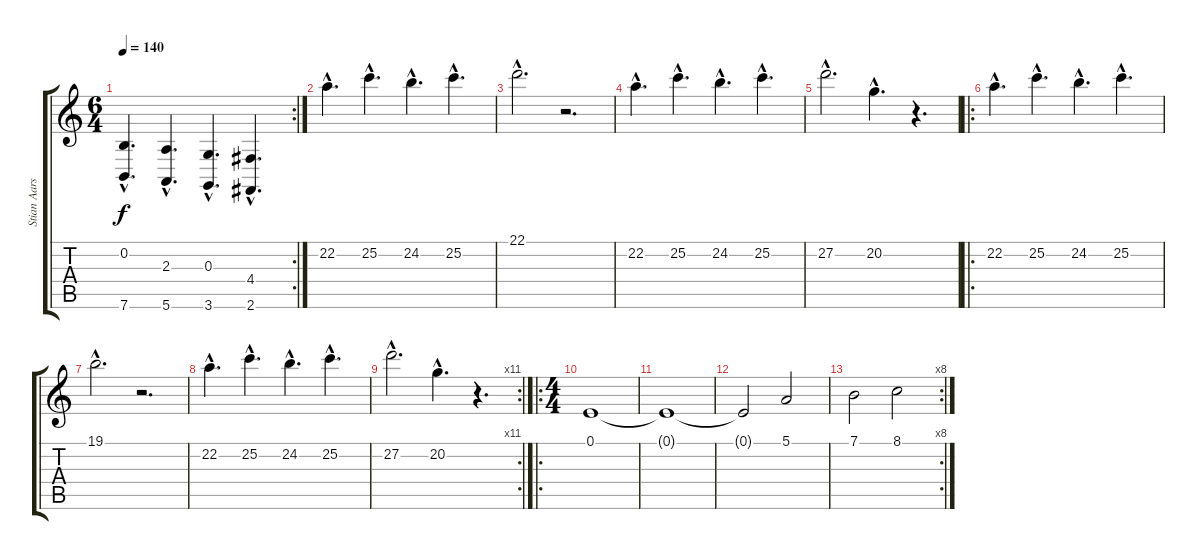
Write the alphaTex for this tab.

\track ("Stian Aarstad" "Stian Aars") {instrument stringensemble2}
\staff {score tabs}
\tuning (E4 B3 G3 D3 A2 E2) {hide}
\rc 2
\ts (6 4)
\tempo 140
\clef g2
\ks c
(0.2{hac} 7.6{hac}).4{d dy f} (2.3{hac} 5.6{hac}).4{d} (0.3{hac} 3.6{hac}).4{d} (4.4{hac} 2.6{hac}).4{d} |
22.2{hac}.4{d} 25.2{hac}.4{d} 24.2{hac}.4{d} 25.2{hac}.4{d} |
22.1{hac}.2{d} r.2{d} |
22.2{hac}.4{d} 25.2{hac}.4{d} 24.2{hac}.4{d} 25.2{hac}.4{d} |
27.2{hac}.2{d} 20.2{hac}.4{d} r.4{d} |
\ro
22.2{hac}.4{d} 25.2{hac}.4{d} 24.2{hac}.4{d} 25.2{hac}.4{d} |
19.1{hac}.2{d} r.2{d} |
22.2{hac}.4{d} 25.2{hac}.4{d} 24.2{hac}.4{d} 25.2{hac}.4{d} |
\rc 11
27.2{hac}.2{d} 20.2{hac}.4{d} r.4{d} |
\ro
\ts (4 4)
0.1.1 |
0.1{t}.1 |
0.1{t}.2 5.1.2 |
\rc 8
7.1.2 8.1.2
